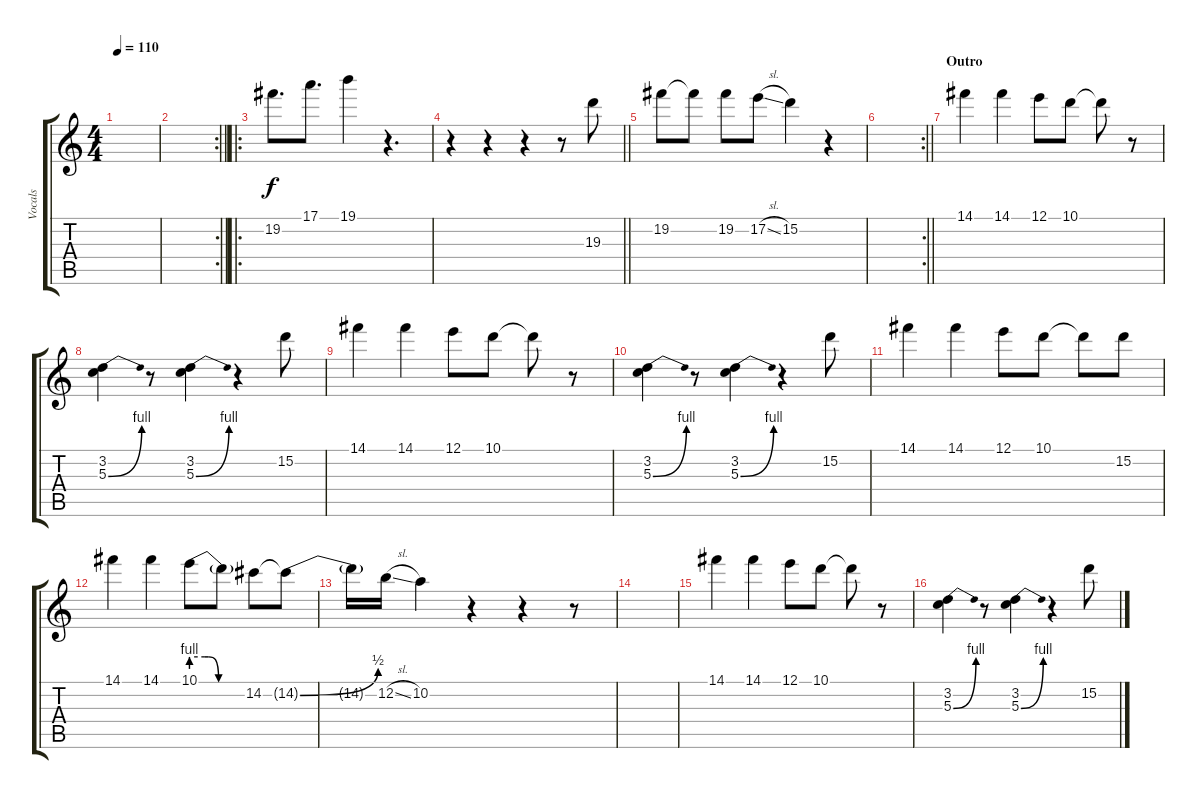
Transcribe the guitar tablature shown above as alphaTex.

\track ("Vocals" "Vocals") {instrument distortionguitar}
\staff {score tabs}
\tuning (E4 B3 G3 D3 A2 E2) {hide}
\ts (4 4)
\tempo 110
\clef g2
\ks c
|
\rc 2
\barLineRight lightlight
|
\ro
19.2.8{d} 17.1.8{d} 19.1.4 r.4{d} |
\barLineRight lightlight
r.4 r.4 r.4 r.8 19.3.8 |
19.2.8 19.2{t}.8 19.2.8 17.2{sl}.8 15.2.4 r.4 |
\rc 2
\barLineRight lightlight
|
\section ("" "Outro")
14.1.4 14.1.4 12.1.8 10.1.8 10.1{t}.8 r.8 |
(3.2 5.3{be (bend 0 0 60 4)}).4 r.8 (3.2 5.3{be (bend 0 0 60 4)}).4 r.4 15.2.8 |
14.1.4 14.1.4 12.1.8 10.1.8 10.1{t}.8 r.8 |
(3.2 5.3{be (bend 0 0 60 4)}).4 r.8 (3.2 5.3{be (bend 0 0 60 4)}).4 r.4 15.2.8 |
14.1.4 14.1.4 12.1.8 10.1.8 10.1{t}.8 15.2.8 |
14.1.4 14.1.4 10.1{be (custom 0 4 15 4 19 4 30 0 60 0)}.8 10.1{t}.8 14.2.8 14.2{be (bend 0 0 60 2) t}.8 |
14.2{t}.16 12.2{sl}.16 10.2.4 r.4 r.4 r.8 |
|
14.1.4{volume 9} 14.1.4 12.1.8 10.1.8 10.1{t}.8 r.8 |
(3.2 5.3{be (bend 0 0 60 4)}).4 r.8 (3.2 5.3{be (bend 0 0 60 4)}).4 r.4 15.2.8
